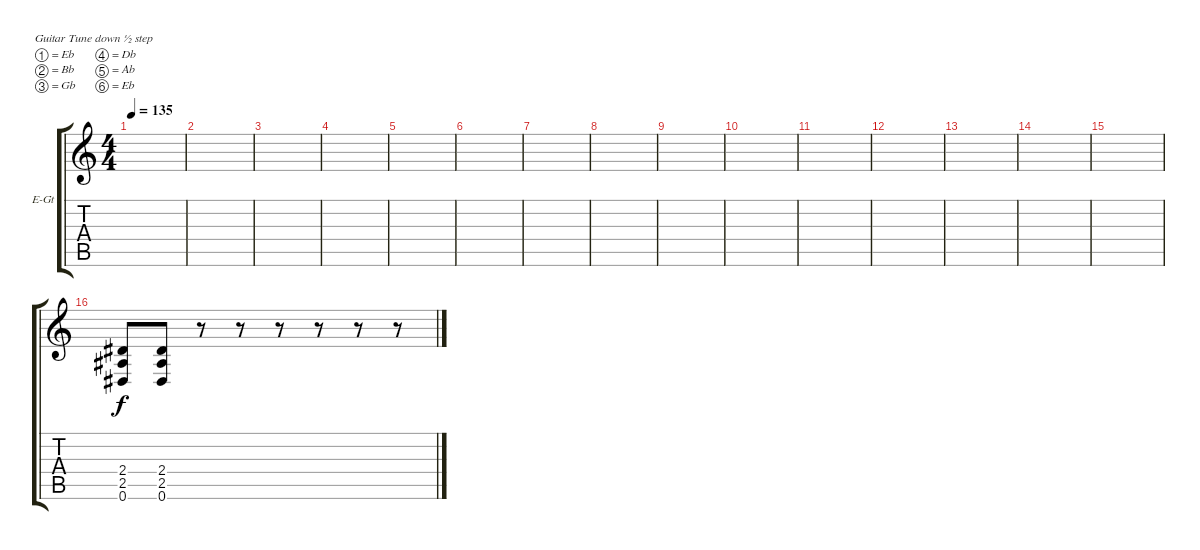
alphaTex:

\defaultSystemsLayout 4
\bracketExtendMode groupsimilarinstruments
\firstSystemTrackNameOrientation horizontal
\otherSystemsTrackNameOrientation horizontal
\track ("Electric Guitar" "E-Gt") {instrument distortionguitar}
\staff {score tabs}
\tuning (Eb4 Bb3 Gb3 Db3 Ab2 Eb2)
\ts (4 4)
\tempo 135
\clef g2
\scale
0.333333
\ks c
|
\scale
0.333333 |
\scale
0.333333 |
\scale
0.333333 |
\scale
0.333333 |
\scale
0.333333 |
\scale
0.333333 |
\scale
0.333333 |
\scale
0.333333 |
\scale
0.333333 |
\scale
0.333333 |
\scale
0.333333 |
\scale
0.333333 |
\scale
0.333333 |
|
(0.6 2.4 2.5).8 (0.6 2.4 2.5).8 r.8 r.8 r.8 r.8 r.8 r.8
